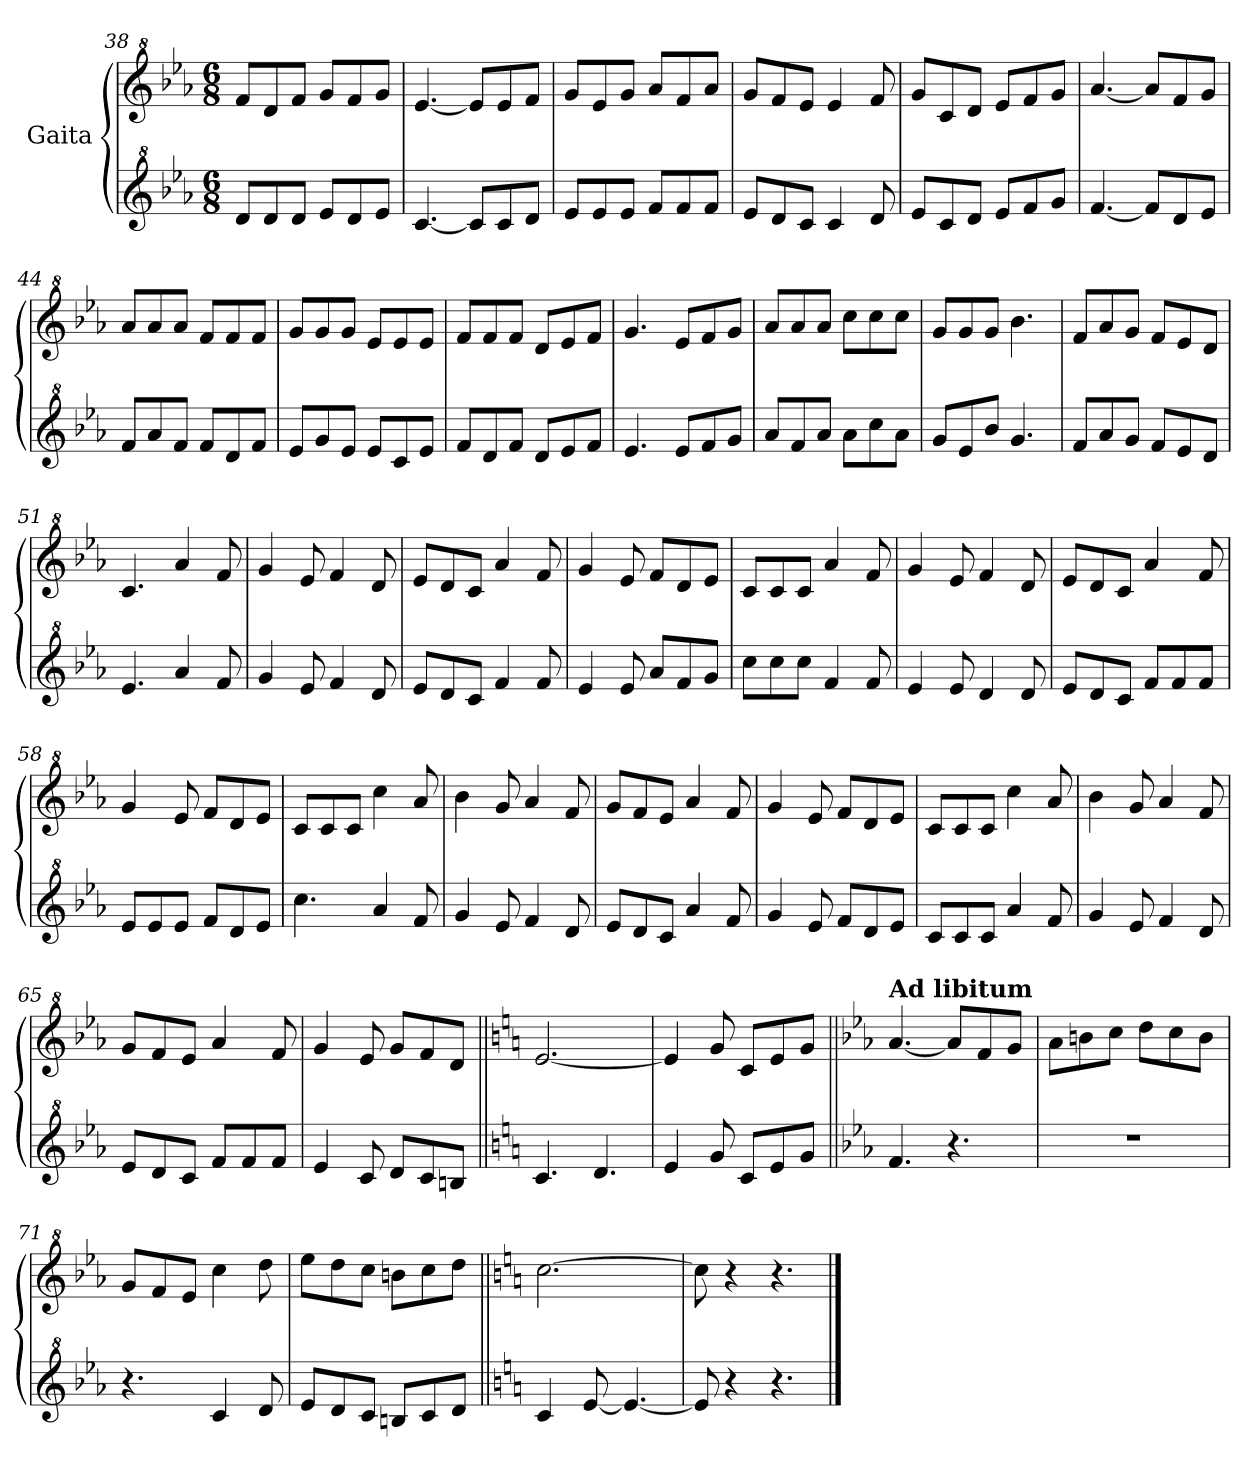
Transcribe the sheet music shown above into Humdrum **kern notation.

**kern	**kern
*part2	*part1
*staff2	*staff1
*I"Gaita	*I"Gaita
*clefG^2	*clefG^2
*k[b-e-a-]	*k[b-e-a-]
*M6/8	*M6/8
=38	=38
8dd/L	8ff/L
8dd/	8dd/
8dd/J	8ff/J
8ee-/L	8gg/L
8dd/	8ff/
8ee-/J	8gg/J
=39	=39
[4.cc/	[4.ee-/
8cc/L]	8ee-/L]
8cc/	8ee-/
8dd/J	8ff/J
=40	=40
8ee-/L	8gg/L
8ee-/	8ee-/
8ee-/J	8gg/J
8ff/L	8aa-/L
8ff/	8ff/
8ff/J	8aa-/J
=41	=41
8ee-/L	8gg/L
8dd/	8ff/
8cc/J	8ee-/J
4cc/	4ee-/
8dd/	8ff/
=42	=42
8ee-/L	8gg/L
8cc/	8cc/
8dd/J	8dd/J
8ee-/L	8ee-/L
8ff/	8ff/
8gg/J	8gg/J
!!LO:PB:g=z
=43	=43
[4.ff/	[4.aa-/
8ff/L]	8aa-/L]
8dd/	8ff/
8ee-/J	8gg/J
=44	=44
8ff/L	8aa-/L
8aa-/	8aa-/
8ff/J	8aa-/J
8ff/L	8ff/L
8dd/	8ff/
8ff/J	8ff/J
=45	=45
8ee-/L	8gg/L
8gg/	8gg/
8ee-/J	8gg/J
8ee-/L	8ee-/L
8cc/	8ee-/
8ee-/J	8ee-/J
=46	=46
8ff/L	8ff/L
8dd/	8ff/
8ff/J	8ff/J
8dd/L	8dd/L
8ee-/	8ee-/
8ff/J	8ff/J
=47	=47
4.ee-/	4.gg/
8ee-/L	8ee-/L
8ff/	8ff/
8gg/J	8gg/J
=48	=48
8aa-/L	8aa-/L
8ff/	8aa-/
8aa-/J	8aa-/J
8aa-\L	8ccc\L
8ccc\	8ccc\
8aa-\J	8ccc\J
=49	=49
8gg/L	8gg/L
8ee-/	8gg/
8bb-/J	8gg/J
4.gg/	4.bb-\
=50	=50
8ff/L	8ff/L
8aa-/	8aa-/
8gg/J	8gg/J
8ff/L	8ff/L
8ee-/	8ee-/
8dd/J	8dd/J
!!LO:LB:g=z
=51	=51
4.ee-/	4.cc/
4aa-/	4aa-/
8ff/	8ff/
=52	=52
4gg/	4gg/
8ee-/	8ee-/
4ff/	4ff/
8dd/	8dd/
=53	=53
8ee-/L	8ee-/L
8dd/	8dd/
8cc/J	8cc/J
4ff/	4aa-/
8ff/	8ff/
=54	=54
4ee-/	4gg/
8ee-/	8ee-/
8aa-/L	8ff/L
8ff/	8dd/
8gg/J	8ee-/J
=55	=55
8ccc\L	8cc/L
8ccc\	8cc/
8ccc\J	8cc/J
4ff/	4aa-/
8ff/	8ff/
=56	=56
4ee-/	4gg/
8ee-/	8ee-/
4dd/	4ff/
8dd/	8dd/
=57	=57
8ee-/L	8ee-/L
8dd/	8dd/
8cc/J	8cc/J
8ff/L	4aa-/
8ff/	.
8ff/J	8ff/
!!LO:LB:g=z
=58	=58
8ee-/L	4gg/
8ee-/	.
8ee-/J	8ee-/
8ff/L	8ff/L
8dd/	8dd/
8ee-/J	8ee-/J
=59	=59
4.ccc\	8cc/L
.	8cc/
.	8cc/J
4aa-/	4ccc\
8ff/	8aa-/
=60	=60
4gg/	4bb-\
8ee-/	8gg/
4ff/	4aa-/
8dd/	8ff/
=61	=61
8ee-/L	8gg/L
8dd/	8ff/
8cc/J	8ee-/J
4aa-/	4aa-/
8ff/	8ff/
=62	=62
4gg/	4gg/
8ee-/	8ee-/
8ff/L	8ff/L
8dd/	8dd/
8ee-/J	8ee-/J
=63	=63
8cc/L	8cc/L
8cc/	8cc/
8cc/J	8cc/J
4aa-/	4ccc\
8ff/	8aa-/
=64	=64
4gg/	4bb-\
8ee-/	8gg/
4ff/	4aa-/
8dd/	8ff/
!!LO:LB:g=z
=65	=65
8ee-/L	8gg/L
8dd/	8ff/
8cc/J	8ee-/J
8ff/L	4aa-/
8ff/	.
8ff/J	8ff/
=66	=66
4ee-/	4gg/
8cc/	8ee-/
8dd/L	8gg/L
8cc/	8ff/
8bn/J	8dd/J
=67||	=67||
*k[]	*k[]
4.cc/	[2.ee/
4.dd/	.
=68	=68
4ee/	4ee/]
8gg/	8gg/
8cc/L	8cc/L
8ee/	8ee/
8gg/J	8gg/J
=69||	=69||
*k[b-e-a-]	*k[b-e-a-]
!	!LO:TX:a:B:t=Ad libitum
4.ff/	[4.aa-/
4.r	8aa-/L]
.	8ff/
.	8gg/J
=70	=70
2.r	8aa-\L
.	8bbn\
.	8ccc\J
.	8ddd\L
.	8ccc\
.	8bb\J
=71	=71
4.r	8gg/L
.	8ff/
.	8ee-/J
4cc/	4ccc\
8dd/	8ddd\
!!LO:LB:g=z
=72	=72
*	*MM180
8ee-/L	8eee-\L
8dd/	8ddd\
8cc/J	8ccc\J
8bn/L	8bbn\L
8cc/	8ccc\
8dd/J	8ddd\J
=73||	=73||
*k[]	*k[]
4cc/	[2.ccc\
[8ee/	.
4.ee/_	.
=74	=74
8ee/]	8ccc\]
4r	4r
4.r	4.r
==	==
*-	*-
